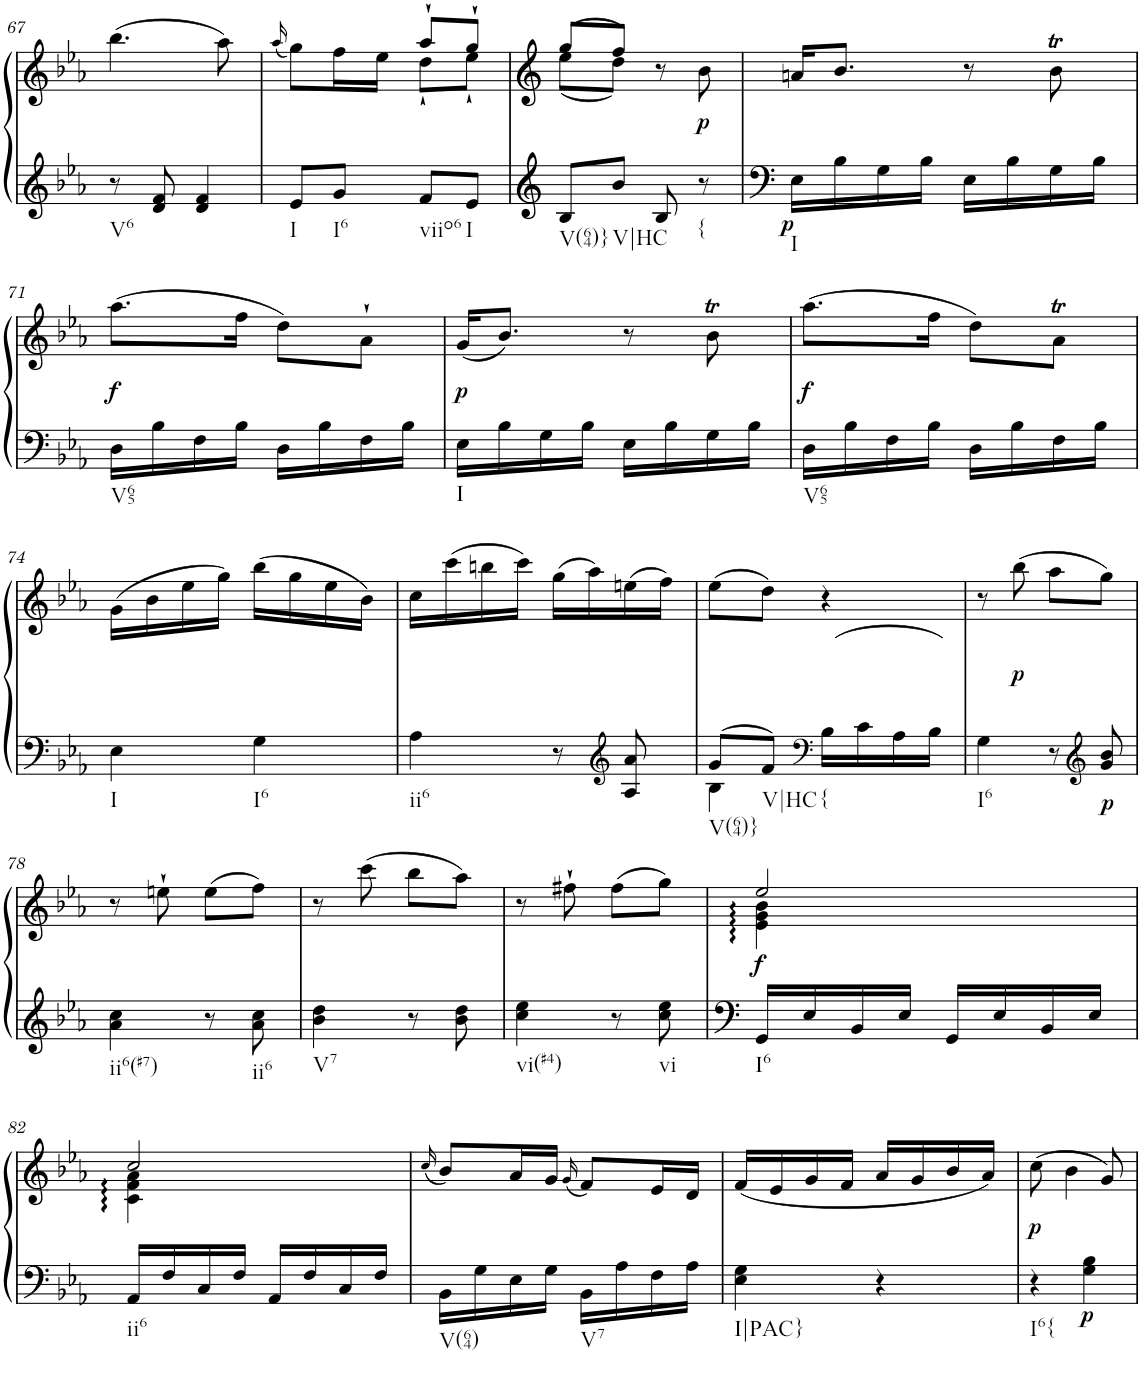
**kern	**kern	**dynam
*part1	*part1	*part1
*staff2	*staff1	*staff1/2
*I"Klavier linke Hand	*	*
!!LO:PB:g=z
*clefG2	*clefG2	*
*k[b-e-a-]	*k[b-e-a-]	*
*M2/4	*M2/4	*
=67	=67	=67
!LO:TX:b:t=V6	!	!
8r	(4.bb-\	.
8d/ 8f/	.	.
4d/ 4f/	.	.
.	8aa-\)	.
=68	=68	=68
.	(16qaa-/	.
*	*^	*
!LO:TX:b:t=I	!	!	!
8e-/L	8gg\L)	4ryy	.
!LO:TX:b:t=I6	!	!	!
8g/J	16ff\L	.	.
.	16ee-\JJ	.	.
!LO:TX:b:t=viio6	!	!	!
8f/L	8aa-`/L	8dd`\L	.
!LO:TX:b:t=I	!	!	!
8e-/J	8gg`/J	8ee-`\J	.
=69	=69	=69	=69
!LO:TX:b:t=V(64)}	!	!	!
8B-/L	(8gg/L	(8ee-\L	.
!LO:TX:b:t=V|HC	!	!	!
8b-/J	8ff/J)	8dd\J)	.
8B-/	8r	8ryy	.
!LO:TX:b:t={	!	!	!
!	!	!	!LO:DY:b
8r	8ryy	8b-\	p
=70	=70	=70	=70
!LO:TX:b:t=I	!	!	!
!	!	!	!LO:DY:b=2
*	*v	*v	*
16E-\LL	16an/KL	p
16B-\	8.b-/J	.
16G\	.	.
16B-\JJ	.	.
16E-\LL	8r	.
16B-\	.	.
16G\	8b-T\	.
16B-\JJ	.	.
!!LO:LB:g=z
=71	=71	=71
!LO:TX:b:t=V65	!	!
!	!	!LO:DY:b
16D\LL	(8.aa-\L	f
16B-\	.	.
16F\	.	.
16B-\JJ	16ff\Jk	.
16D\LL	8dd\L)	.
16B-\	.	.
16F\	8a-`\J	.
16B-\JJ	.	.
=72	=72	=72
!LO:TX:b:t=I	!	!
!	!	!LO:DY:b
16E-\LL	(16g/KL	p
16B-\	8.b-/J)	.
16G\	.	.
16B-\JJ	.	.
16E-\LL	8r	.
16B-\	.	.
16G\	8b-T\	.
16B-\JJ	.	.
=73	=73	=73
!LO:TX:b:t=V65	!	!
!	!	!LO:DY:b
16D\LL	(8.aa-\L	f
16B-\	.	.
16F\	.	.
16B-\JJ	16ff\Jk	.
16D\LL	8dd\L)	.
16B-\	.	.
16F\	8a-T\J	.
16B-\JJ	.	.
!!LO:LB:g=z
=74	=74	=74
!LO:TX:b:t=I	!	!
4E-\	(16g\LL	.
.	16b-\	.
.	16ee-\	.
.	16gg\JJ)	.
!LO:TX:b:t=I6	!	!
4G\	(16bb-\LL	.
.	16gg\	.
.	16ee-\	.
.	16b-\JJ)	.
=75	=75	=75
!LO:TX:b:t=ii6	!	!
4A-\	16cc\LL	.
.	(16ccc\	.
.	16bbn\	.
.	16ccc\JJ)	.
8r	(16gg\LL	.
.	16aa-\)	.
*clefG2	*	*
8A-/ 8a-/	(16een\	.
.	16ff\JJ)	.
=76	=76	=76
*^	*	*
!LO:TX:b:t=V(64)}	!	!	!
8g/L	4B-\	(8ee-\L	.
!LO:TX:b:t=V|HC	!	!	!
8f/J	.	8dd\J)	.
*clefF4	*	*	*
!LO:TX:b:t={	!	!	!
16B-\LL	4ryy	4r	.
16c\	.	.	.
16A-\	.	.	.
16B-\JJ	.	.	.
*v	*v	*	*
=77	=77	=77
!LO:TX:b:t=I6	!	!
4G\	8r	.
!	!	!LO:DY:b
.	(8bb-\	p
8r	8aa-\L	.
*clefG2	*	*
!	!	!LO:DY:b=2
8g/ 8b-/	8gg\J)	p
!!LO:LB:g=z
=78	=78	=78
!LO:TX:b:t=ii6(#7)	!	!
4a-\ 4cc\	8r	.
.	8een`\	.
8r	(8ee\L	.
!LO:TX:b:t=ii6	!	!
8a-\ 8cc\	8ff\J)	.
=79	=79	=79
!LO:TX:b:t=V7	!	!
4b-\ 4dd\	8r	.
.	(8ccc\	.
8r	8bb-\L	.
8b-\ 8dd\	8aa-\J)	.
=80	=80	=80
!LO:TX:b:t=vi(#4)	!	!
4cc\ 4ee-\	8r	.
.	8ff#X`\	.
8r	(8ff#\L	.
!LO:TX:b:t=vi	!	!
8cc\ 8ee-\	8gg\J)	.
=81	=81	=81
*	*^	*
!LO:TX:b:t=I6	!	!	!
!	!	!	!LO:DY:b
16GG/LL	2ee-/	4e-\ 4g\ 4b-\	f
16E-/	.	.	.
16BB-/	.	.	.
16E-/JJ	.	.	.
16GG/LL	.	4ryy	.
16E-/	.	.	.
16BB-/	.	.	.
16E-/JJ	.	.	.
!!LO:LB:g=z	!!
=82	=82	=82	=82
!LO:TX:b:t=ii6	!	!	!
16AA-/LL	2cc/	4c\ 4f\ 4a-\	.
16F/	.	.	.
16C/	.	.	.
16F/JJ	.	.	.
16AA-/LL	.	4ryy	.
16F/	.	.	.
16C/	.	.	.
16F/JJ	.	.	.
*	*v	*v	*
=83	=83	=83
.	(16qcc/	.
!LO:TX:b:t=V(64)	!	!
16BB-\LL	8b-/L)	.
16G\	.	.
16E-\	16a-/L	.
16G\JJ	16g/JJ	.
.	(16qg/	.
!LO:TX:b:t=V7	!	!
16BB-\LL	8f/L)	.
16A-\	.	.
16F\	16e-/L	.
16A-\JJ	16d/JJ	.
=84	=84	=84
!LO:TX:b:t=I|PAC}	!	!
4E-\ 4G\	(16f/LL	.
.	16e-/	.
.	16g/	.
.	16f/JJ	.
4r	16a-/LL	.
.	16g/	.
.	16b-/	.
.	16a-/JJ)	.
=85	=85	=85
*^	*	*
!LO:TX:b:t=I6{	!	!	!
!	!	!	!LO:DY:b
4r	4ryy	(8cc\	p
.	.	4b-\	.
!	!	!	!LO:DY:b=2
4G\ 4B-\	4ryy	.	p
.	.	8g/)	.
*v	*v	*	*
=	=	=
*-	*-	*-
